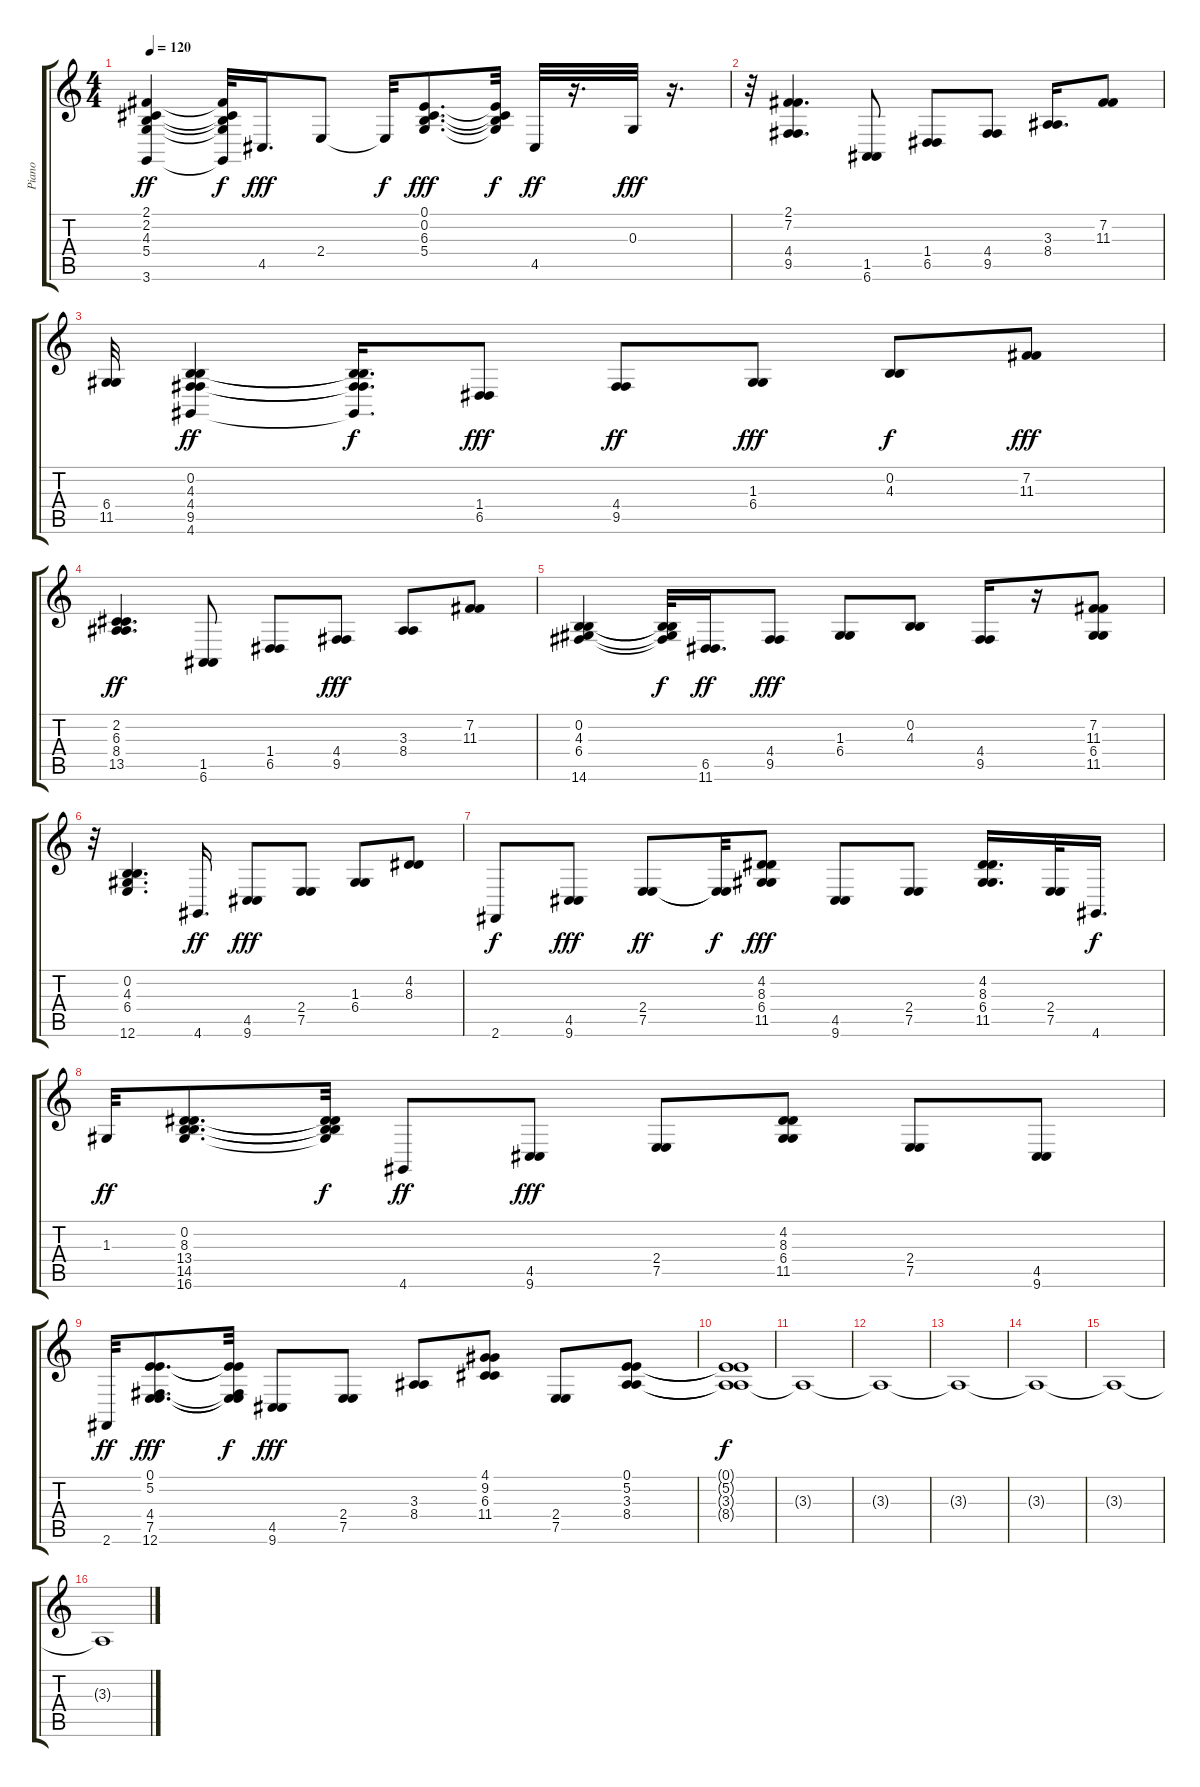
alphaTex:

\track ("Piano" "Piano") {instrument acousticgrandpiano}
\staff {score tabs}
\tuning (E4 B3 G3 D3 A2 E2) {hide}
\ts (4 4)
\tempo 120
\clef g2
\ks c
(2.1 2.2 4.3 5.4 3.6).4{dy ff} (2.1{t} 2.2{t} 4.3{t} 5.4{t} 3.6{t}).32{dy f} 4.5.16{d dy fff} 2.4.8 2.4{t}.32{dy f} (0.1 0.2 6.3 5.4).8{d dy fff} (0.1{t} 0.2{t} 6.3{t} 5.4{t}).32{dy f} 4.5.32{dy ff} r.16{d} 0.3.32{dy fff} r.16{d} |
r.32 (2.1 7.2 4.4 9.5).4{d} (1.5 6.6).8 (1.4 6.5).8 (4.4 9.5).8 (3.3 8.4).16{d} (7.2 11.3).8 |
(6.4 11.5).32 (0.2 4.3 4.4 9.5 4.6).4{dy ff} (0.2{t} 4.3{t} 4.4{t} 9.5{t} 4.6{t}).16{d dy f} (1.4 6.5).8{dy fff} (4.4 9.5).8{dy ff} (1.3 6.4).8{dy fff} (0.2 4.3).8{dy f} (7.2 11.3).8{dy fff} |
(2.2 6.3 8.4 13.5).4{d dy ff} (1.5 6.6).8 (1.4 6.5).8 (4.4 9.5).8{dy fff} (3.3 8.4).8 (7.2 11.3).8 |
(0.2 4.3 6.4 14.6).4 (0.2{t} 4.3{t} 6.4{t} 14.6{t}).32{dy f} (6.5 11.6).16{d dy ff} (4.4 9.5).8{dy fff} (1.3 6.4).8 (0.2 4.3).8 (4.4 9.5).16 r.16 (7.2 11.3 6.4 11.5).8 |
r.32 (0.2 4.3 6.4 12.6).4{d} 4.6.16{d dy ff} (4.5 9.6).8{dy fff} (2.4 7.5).8 (1.3 6.4).8 (4.2 8.3).8 |
2.6.8{dy f} (4.5 9.6).8{dy fff} (2.4 7.5).8{dy ff} (2.4{t} 7.5{t}).32{dy f} (4.2 8.3 6.4 11.5).8{dy fff} (4.5 9.6).8 (2.4 7.5).8 (4.2 8.3 6.4 11.5).16{d} (2.4 7.5).32 4.6.16{d dy f} |
1.3.32{dy ff} (0.2 8.3 13.4 14.5 16.6).8{d} (0.2{t} 8.3{t} 13.4{t} 14.5{t} 16.6{t}).32{dy f} 4.6.8{dy ff} (4.5 9.6).8{dy fff} (2.4 7.5).8 (4.2 8.3 6.4 11.5).8 (2.4 7.5).8 (4.5 9.6).8 |
2.6.32{dy ff} (0.1 5.2 4.4 7.5 12.6).8{d dy fff} (0.1{t} 5.2{t} 4.4{t} 7.5{t} 12.6{t}).32{dy f} (4.5 9.6).8{dy fff} (2.4 7.5).8 (3.3 8.4).8 (4.1 9.2 6.3 11.4).8 (2.4 7.5).8 (0.1 5.2 3.3 8.4).8 |
(0.1{t} 5.2{t} 3.3{t} 8.4{t}).1{dy f} |
3.3{t}.1 |
3.3{t}.1 |
3.3{t}.1 |
3.3{t}.1 |
3.3{t}.1 |
3.3{t}.1
